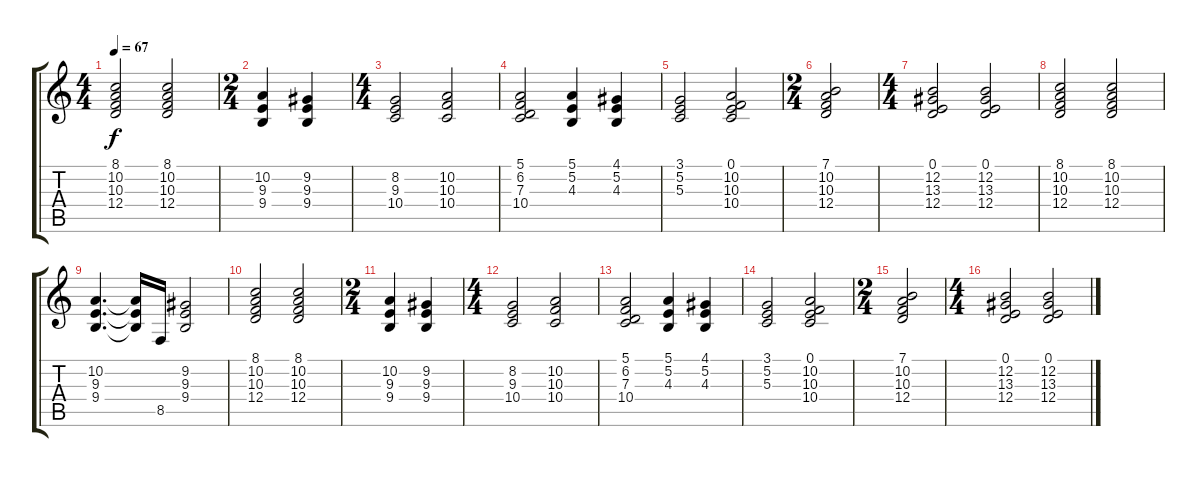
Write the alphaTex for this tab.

\track "" {instrument synthstrings1}
\staff {score tabs}
\tuning (E4 B3 G3 D3 A2 E2) {hide}
\ts (4 4)
\tempo 67
\clef g2
\ks c
(8.1 10.2 10.3 12.4).2{dy f} (8.1 10.2 10.3 12.4).2 |
\ts (2 4)
(10.2 9.3 9.4).4 (9.2 9.3 9.4).4 |
\ts (4 4)
(8.2 9.3 10.4).2 (10.2 10.3 10.4).2 |
(5.1 6.2 7.3 10.4).2 (5.1 5.2 4.3).4 (4.1 5.2 4.3).4 |
(3.1 5.2 5.3).2 (0.1 10.2 10.3 10.4).2 |
\ts (2 4)
(7.1 10.2 10.3 12.4).2 |
\ts (4 4)
(0.1 12.2 13.3 12.4).2 (0.1 12.2 13.3 12.4).2 |
(8.1 10.2 10.3 12.4).2 (8.1 10.2 10.3 12.4).2 |
(10.2 9.3 9.4).4{d} (10.2{t} 9.3{t} 9.4{t}).16 8.5.16 (9.2 9.3 9.4).2 |
(8.1 10.2 10.3 12.4).2 (8.1 10.2 10.3 12.4).2 |
\ts (2 4)
(10.2 9.3 9.4).4 (9.2 9.3 9.4).4 |
\ts (4 4)
(8.2 9.3 10.4).2 (10.2 10.3 10.4).2 |
(5.1 6.2 7.3 10.4).2 (5.1 5.2 4.3).4 (4.1 5.2 4.3).4 |
(3.1 5.2 5.3).2 (0.1 10.2 10.3 10.4).2 |
\ts (2 4)
(7.1 10.2 10.3 12.4).2 |
\ts (4 4)
(0.1 12.2 13.3 12.4).2 (0.1 12.2 13.3 12.4).2
